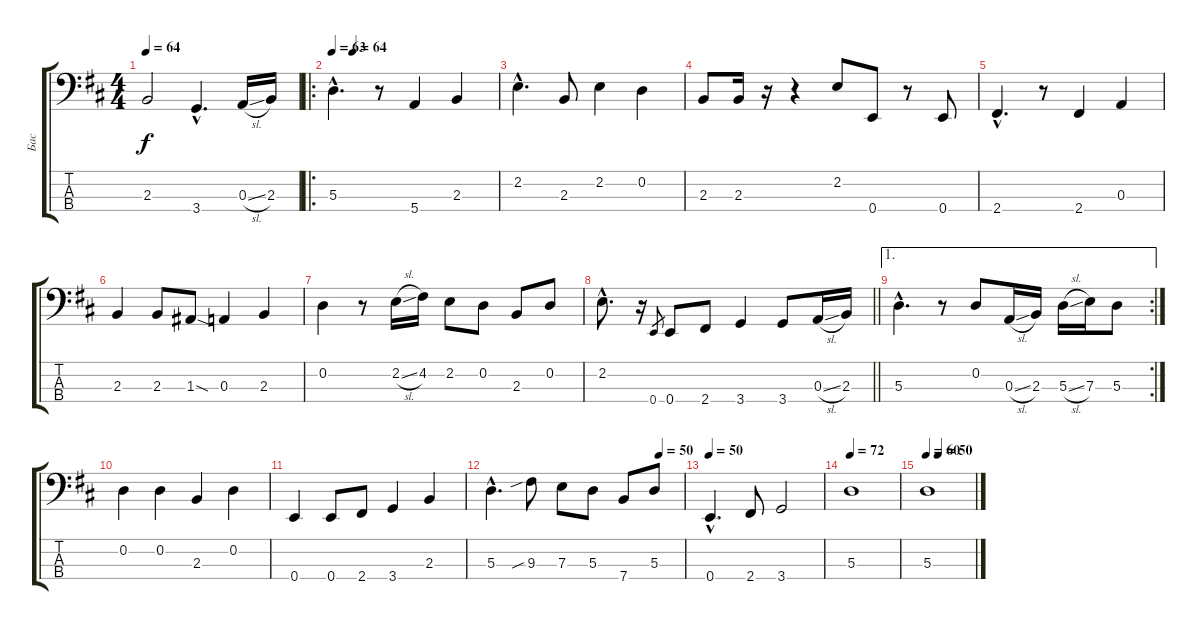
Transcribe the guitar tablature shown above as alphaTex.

\track ("Бас " "Бас ") {instrument fretlessbass}
\staff {score tabs}
\tuning (G2 D2 A1 E1) {hide}
\ts (4 4)
\tempo 64
\clef f4
\ks d
2.3{t}.2{dy f} 3.4{hac}.4{d} 0.3{sl}.16 2.3.16 |
\ro
\tempo 63
\tempo (64 0.125)
5.3{hac}.4{d volume 15} r.8 5.4.4 2.3.4 |
2.2{hac}.4{d} 2.3.8 2.2.4 0.2.4 |
2.3.8 2.3.16 r.16 r.4 2.2.8 0.4.8 r.8 0.4.8 |
2.4{hac}.4{d} r.8 2.4.4 0.3.4 |
2.3.4 2.3.8 1.3{sod}.8 0.3.4 2.3.4 |
0.2.4 r.8 2.2{sl}.16 4.2.16 2.2.8 0.2.8 2.3.8 0.2.8 |
\barLineRight lightlight
2.2{hac}.8{d} r.16 0.4.8{gr} 0.4.8 2.4.8 3.4.4 3.4.8 0.3{sl}.16 2.3.16 |
\ae 1
\rc 2
5.3{hac}.4{d} r.8 0.2.8 0.3{sl}.16 2.3.16 5.3{sl}.16 7.3.16 5.3.8 |
0.2.4 0.2.4 2.3.4 0.2.4 |
0.4.4 0.4.8 2.4.8 3.4.4 2.3.4 |
\tempo (50 0.875)
5.3{hac}.4{d} 9.3{sib}.8 7.3.8 5.3.8 7.4.8 5.3.8 |
\tempo 50
0.4{hac}.4{d} 2.4.8 3.4.2 |
\tempo 72
5.3.1 |
\tempo 60
\tempo (50 0.25)
5.3.1{volume 0 instrument fretlessbass}
